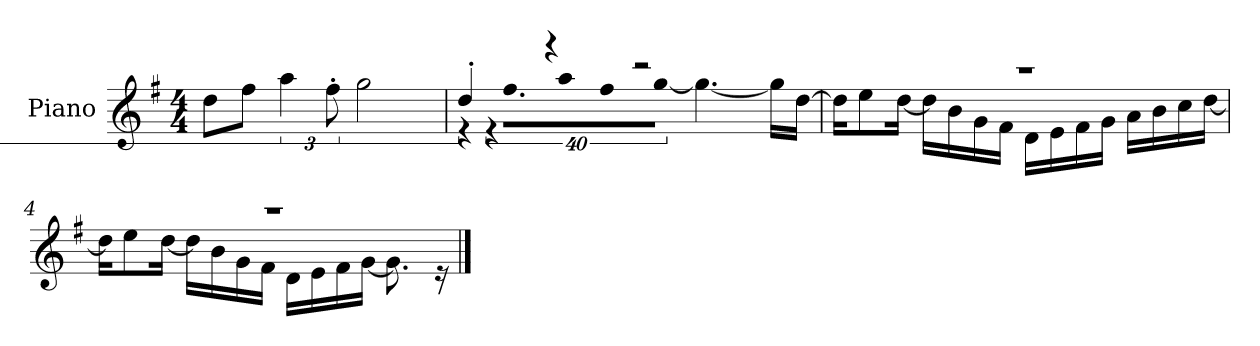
**kern
*part1
*staff1
*I"Piano
*I'P-no
*clefG2
*k[f#]
*M4/4
*MM90
=1
8dd\L
8ff#\J
6aa\
12ff#'\
2gg\
=2
*^
!	!LO:N:vis=16
4dd'/	1920%137r
!	!LO:N:vis=32
.	640%23r
!	!LO:N:vis=16.
.	960%103ff#\KL
!	!LO:N:vis=8
.	960%137aa\
4r	.
!	!LO:N:vis=16
.	1920%137ff#\L
!	!LO:N:vis=16
.	[1920%137gg\JJ
2r	4.gg\_
.	16gg\LL]
.	[16dd\JJ
=3	=3
1r	16dd\KL]
.	8ee\
.	[16dd\Jk
.	16dd\LL]
.	16b\
.	16g\
.	16f#\JJ
.	16d\LL
.	16e\
.	16f#\
.	16g\JJ
.	16a\LL
.	16b\
.	16cc\
.	[16dd\JJ
!!LO:LB:g=z	!!
=4	=4
1r	16dd\KL]
.	8ee\
.	[16dd\Jk
.	16dd\LL]
.	16b\
.	16g\
.	16f#\JJ
.	16d\LL
.	16e\
.	16f#\
.	[16g\JJ
.	8.g\]
.	16r
*v	*v
==
*-
